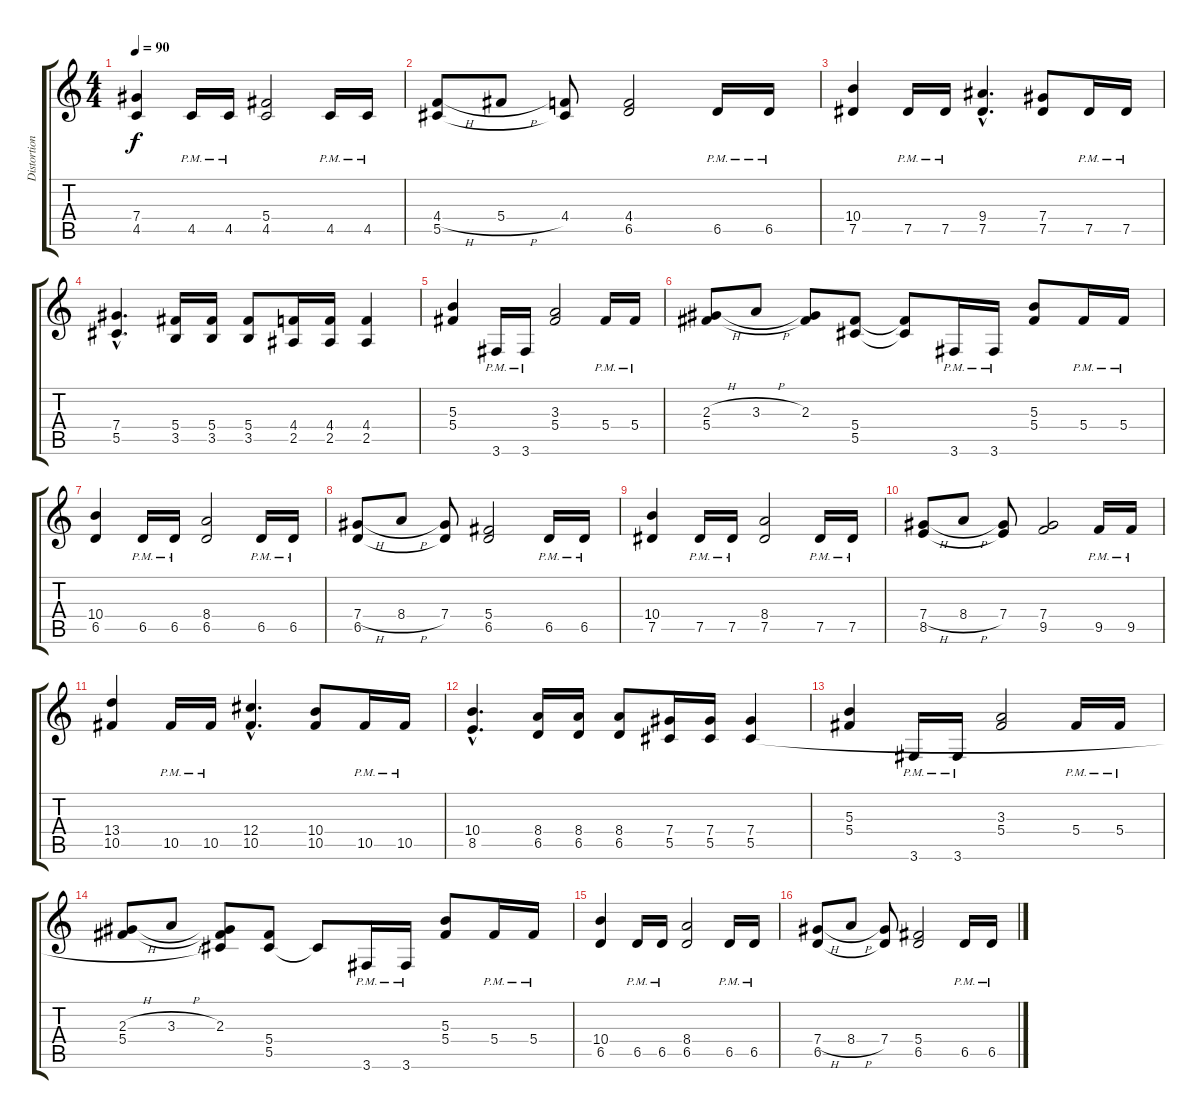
\track ("Distortion Guitar" "Distortion") {instrument distortionguitar}
\staff {score tabs}
\tuning (Eb4 Bb3 Gb3 Db3 Ab2 Eb2) {hide}
\ts (4 4)
\tempo 90
\clef g2
\ks c
(7.4 4.5).4{dy f} 4.5{pm}.16 4.5{pm}.16 (5.4 4.5).2 4.5{pm}.16 4.5{pm}.16 |
(4.4{h} 5.5).8 5.4{h}.8 (4.4 5.5{t}).8 (4.4 6.5).2 6.5{pm}.16 6.5{pm}.16 |
(10.4 7.5).4 7.5{pm}.16 7.5{pm}.16 (9.4{hac} 7.5{hac}).4{d} (7.4 7.5).8 7.5{pm}.16 7.5{pm}.16 |
(7.4{hac} 5.5{hac}).4{d} (5.4 3.5).16 (5.4 3.5).16 (5.4 3.5).8 (4.4 2.5).16 (4.4 2.5).16 (4.4 2.5).4 |
(5.3 5.4).4 3.6{pm}.16 3.6{pm}.16 (3.3 5.4).2 5.4{pm}.16 5.4{pm}.16 |
(2.3{h} 5.4).8 3.3{h}.8 (2.3 5.4{t}).8 (5.4 5.5).8 (5.4{t} 5.5{t}).8 3.6{pm}.16 3.6{pm}.16 (5.3 5.4).8 5.4{pm}.16 5.4{pm}.16 |
(10.4 6.5).4 6.5{pm}.16 6.5{pm}.16 (8.4 6.5).2 6.5{pm}.16 6.5{pm}.16 |
(7.4{h} 6.5).8 8.4{h}.8 (7.4 6.5{t}).8 (5.4 6.5).2 6.5{pm}.16 6.5{pm}.16 |
(10.4 7.5).4 7.5{pm}.16 7.5{pm}.16 (8.4 7.5).2 7.5{pm}.16 7.5{pm}.16 |
(7.4{h} 8.5).8 8.4{h}.8 (7.4 8.5{t}).8 (7.4 9.5).2 9.5{pm}.16 9.5{pm}.16 |
(13.4 10.5).4 10.5{pm}.16 10.5{pm}.16 (12.4{hac} 10.5{hac}).4{d} (10.4 10.5).8 10.5{pm}.16 10.5{pm}.16 |
(10.4{hac} 8.5{hac}).4{d} (8.4 6.5).16 (8.4 6.5).16 (8.4 6.5).8 (7.4 5.5).16 (7.4 5.5).16 (7.4 5.5).4 |
(5.3 5.4).4 3.6{pm}.16 3.6{pm}.16 (3.3 5.4).2 5.4{pm}.16 5.4{pm}.16 |
(2.3{h} 5.4).8 3.3{h}.8 (2.3 5.4{t} 5.5{t}).8 (5.4 5.5).8 5.5{t}.8 3.6{pm}.16 3.6{pm}.16 (5.3 5.4).8 5.4{pm}.16 5.4{pm}.16 |
(10.4 6.5).4 6.5{pm}.16 6.5{pm}.16 (8.4 6.5).2 6.5{pm}.16 6.5{pm}.16 |
(7.4{h} 6.5).8 8.4{h}.8 (7.4 6.5{t}).8 (5.4 6.5).2 6.5{pm}.16 6.5{pm}.16
